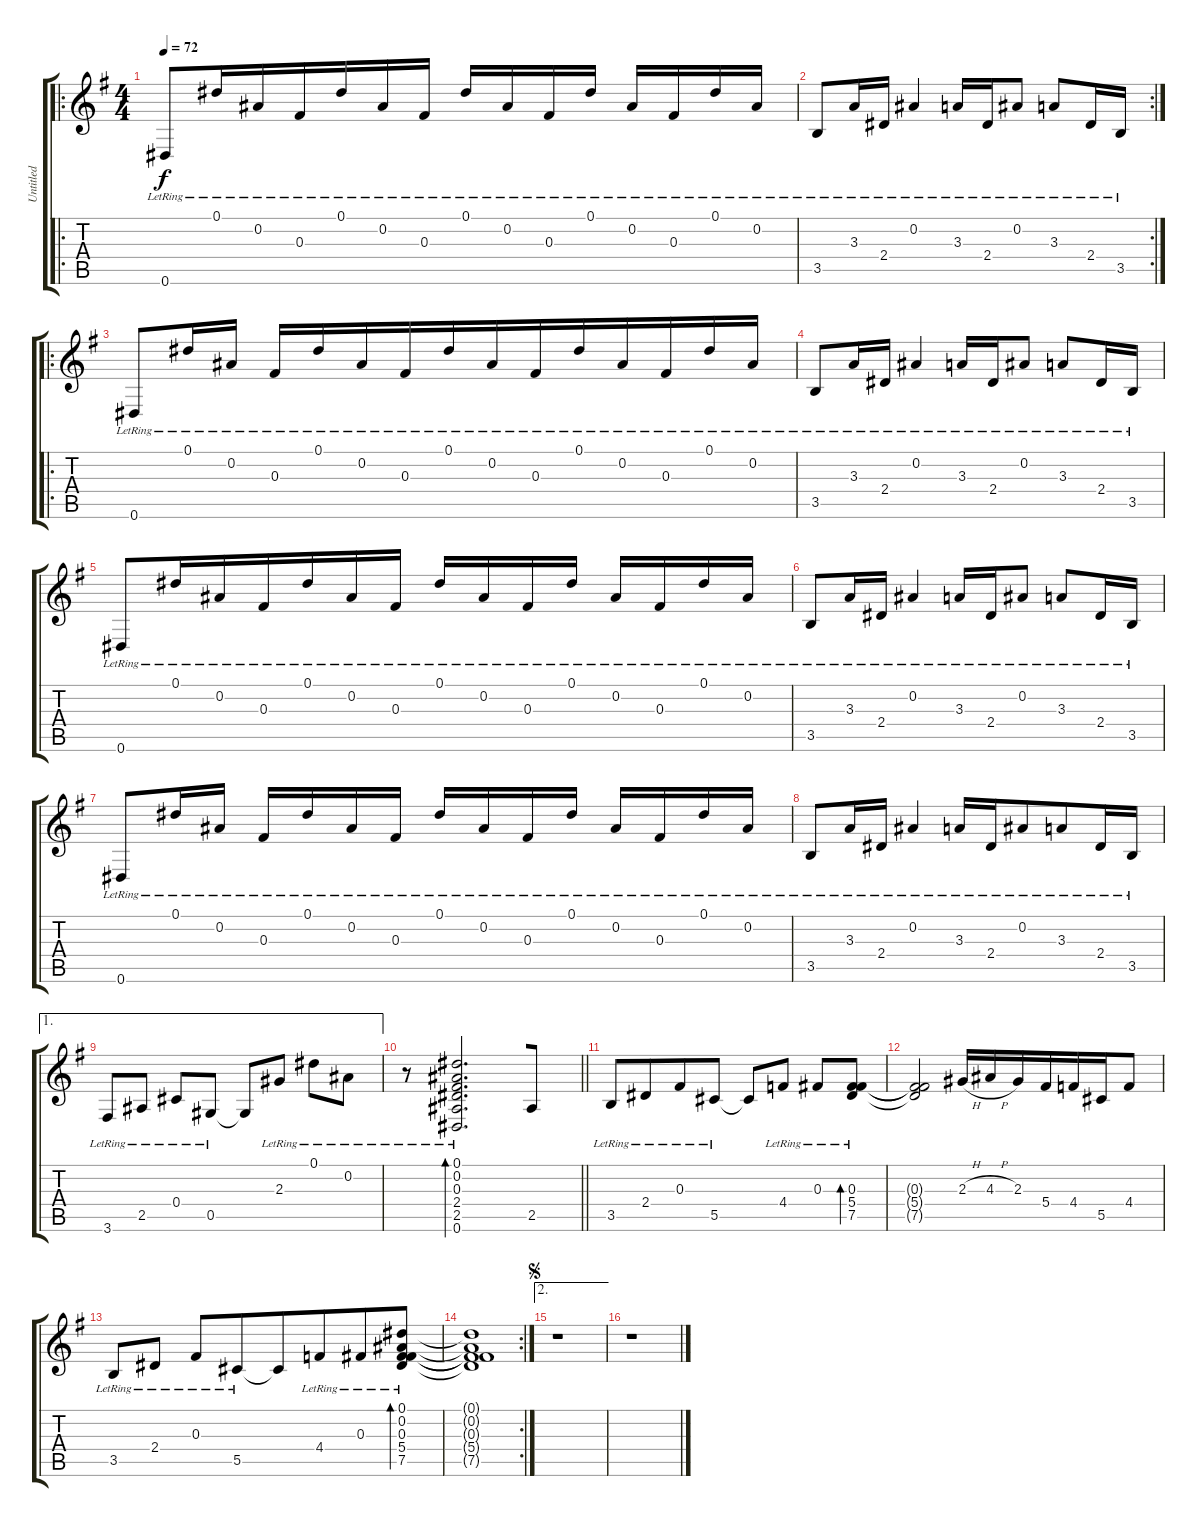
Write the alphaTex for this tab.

\track ("Untitled" "Untitled") {instrument acousticguitarsteel}
\staff {score tabs}
\tuning (Eb4 Bb3 Gb3 Db3 Ab2 Eb2) {hide}
\ro
\ts (4 4)
\tempo 72
\clef g2
\ks g
0.6{lr}.8{dy f instrument acousticguitarsteel} 0.1{lr}.16 0.2{lr}.16{beam merge} 0.3{lr}.16 0.1{lr}.16 0.2{lr}.16{beam merge} 0.3{lr}.16 0.1{lr}.16 0.2{lr}.16 0.3{lr}.16 0.1{lr}.16 0.2{lr}.16{beam merge} 0.3{lr}.16 0.1{lr}.16 0.2{lr}.16 |
\rc 2
3.5{lr}.8 3.3{lr}.16 2.4{lr}.16 0.2{lr}.4{beam merge} 3.3{lr}.16 2.4{lr}.16 0.2{lr}.8 3.3{lr}.8 2.4{lr}.16{beam merge} 3.5{lr}.16 |
\ro
0.6{lr}.8 0.1{lr}.16 0.2{lr}.16 0.3{lr}.16 0.1{lr}.16 0.2{lr}.16{beam merge} 0.3{lr}.16{beam merge} 0.1{lr}.16 0.2{lr}.16 0.3{lr}.16{beam merge} 0.1{lr}.16{beam merge} 0.2{lr}.16 0.3{lr}.16{beam merge} 0.1{lr}.16 0.2{lr}.16 |
3.5{lr}.8 3.3{lr}.16 2.4{lr}.16{beam merge} 0.2{lr}.4 3.3{lr}.16 2.4{lr}.16 0.2{lr}.8 3.3{lr}.8 2.4{lr}.16 3.5{lr}.16 |
0.6{lr}.8 0.1{lr}.16{beam merge} 0.2{lr}.16{beam merge} 0.3{lr}.16 0.1{lr}.16 0.2{lr}.16 0.3{lr}.16 0.1{lr}.16{beam merge} 0.2{lr}.16 0.3{lr}.16 0.1{lr}.16 0.2{lr}.16{beam merge} 0.3{lr}.16 0.1{lr}.16{beam merge} 0.2{lr}.16 |
3.5{lr}.8 3.3{lr}.16 2.4{lr}.16{beam merge} 0.2{lr}.4{beam merge} 3.3{lr}.16 2.4{lr}.16{beam merge} 0.2{lr}.8 3.3{lr}.8 2.4{lr}.16 3.5{lr}.16 |
0.6{lr}.8{beam merge} 0.1{lr}.16{beam merge} 0.2{lr}.16 0.3{lr}.16 0.1{lr}.16 0.2{lr}.16{beam merge} 0.3{lr}.16 0.1{lr}.16 0.2{lr}.16 0.3{lr}.16{beam merge} 0.1{lr}.16 0.2{lr}.16{beam merge} 0.3{lr}.16{beam merge} 0.1{lr}.16 0.2{lr}.16 |
3.5{lr}.8{beam merge} 3.3{lr}.16 2.4{lr}.16 0.2{lr}.4 3.3{lr}.16 2.4{lr}.16{beam merge} 0.2{lr}.8{beam merge} 3.3{lr}.8 2.4{lr}.16 3.5{lr}.16 |
\ae 1
3.6{lr}.8 2.5{lr}.8 0.4{lr}.8 0.5{lr}.8 0.5{t}.8 2.3{lr}.8 0.1{lr}.8 0.2{lr}.8 |
\barLineRight lightlight
r.8 (0.1{lr} 0.2{lr} 0.3{lr} 2.4{lr} 2.5{lr} 0.6{lr}).2{d bd 30 beam merge} 2.5.8 |
3.5{lr}.8{beam merge} 2.4{lr}.8{beam merge} 0.3{lr}.8{beam merge} 5.5{lr}.8 5.5{t}.8{beam merge} 4.4{lr}.8 0.3{lr}.8{beam merge} (0.3{lr} 5.4{lr} 7.5{lr}).8{bd 30} |
(0.3{t} 5.4{t} 7.5{t}).2 2.3{h}.16{beam merge} 4.3{h}.16{beam merge} 2.3.16{beam merge} 5.4.16{beam merge} 4.4.16 5.5.16{beam merge} 4.4.8 |
3.5{lr}.8{beam merge} 2.4{lr}.8 0.3{lr}.8{beam merge} 5.5{lr}.8{beam merge} 5.5{t}.8{beam merge} 4.4{lr}.8{beam merge} 0.3{lr}.8{beam merge} (0.1{lr} 0.2{lr} 0.3{lr} 5.4{lr} 7.5{lr}).8{bd 30} |
\rc 2
(0.1{t} 0.2{t} 0.3{t} 5.4{t} 7.5{t}).1 |
\ae 2
\jump segno
r.1 |
r.1
